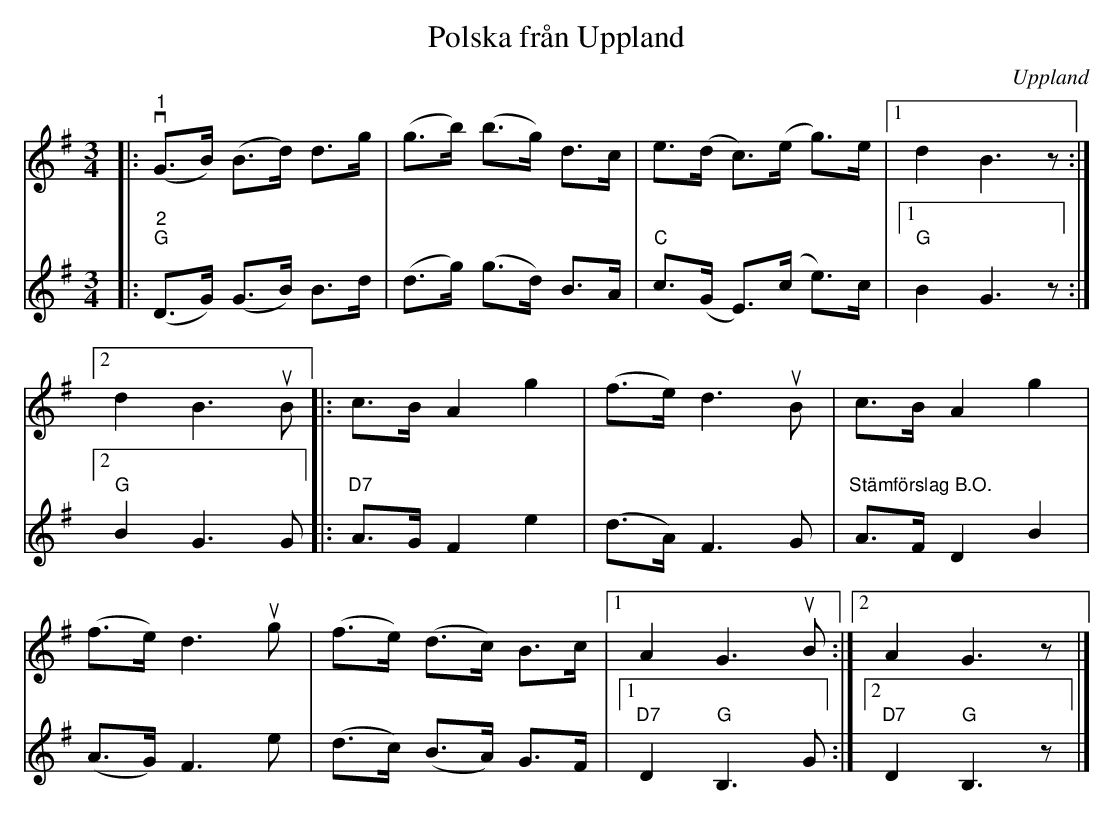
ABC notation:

X:1
T:Polska från Uppland
O:Uppland
L:1/8
M:3/4
K:G
V:1
|:"^1"v (G>B) (B>d) d>g | (g>b) (b>g) d>c | e>(d c>)(e g>)e |1 d2 B3 z :|2
d2 B3u B |: c>B A2 g2 | (f>e) d3u B | c>B A2 g2 |
(f>e) d3u g | (f>e) (d>c) B>c |1 A2 G3u B :|2 A2 G3 z |]
V:2
|:"^2""G" (D>G) (G>B) B>d | (d>g) (g>d) B>A |"C" c>(G E>)(c e>)c |1"G" B2 G3 z :|2
"G" B2 G3 G |: "D7" A>G F2 e2 | (d>A) F3 G | "Stämförslag B.O." A>F D2 B2 | (A>G) F3 e | (d>c) (B>A) G>F |1 "D7" D2"G" B,3 G :|2"D7" D2"G"  B,3 z |]
